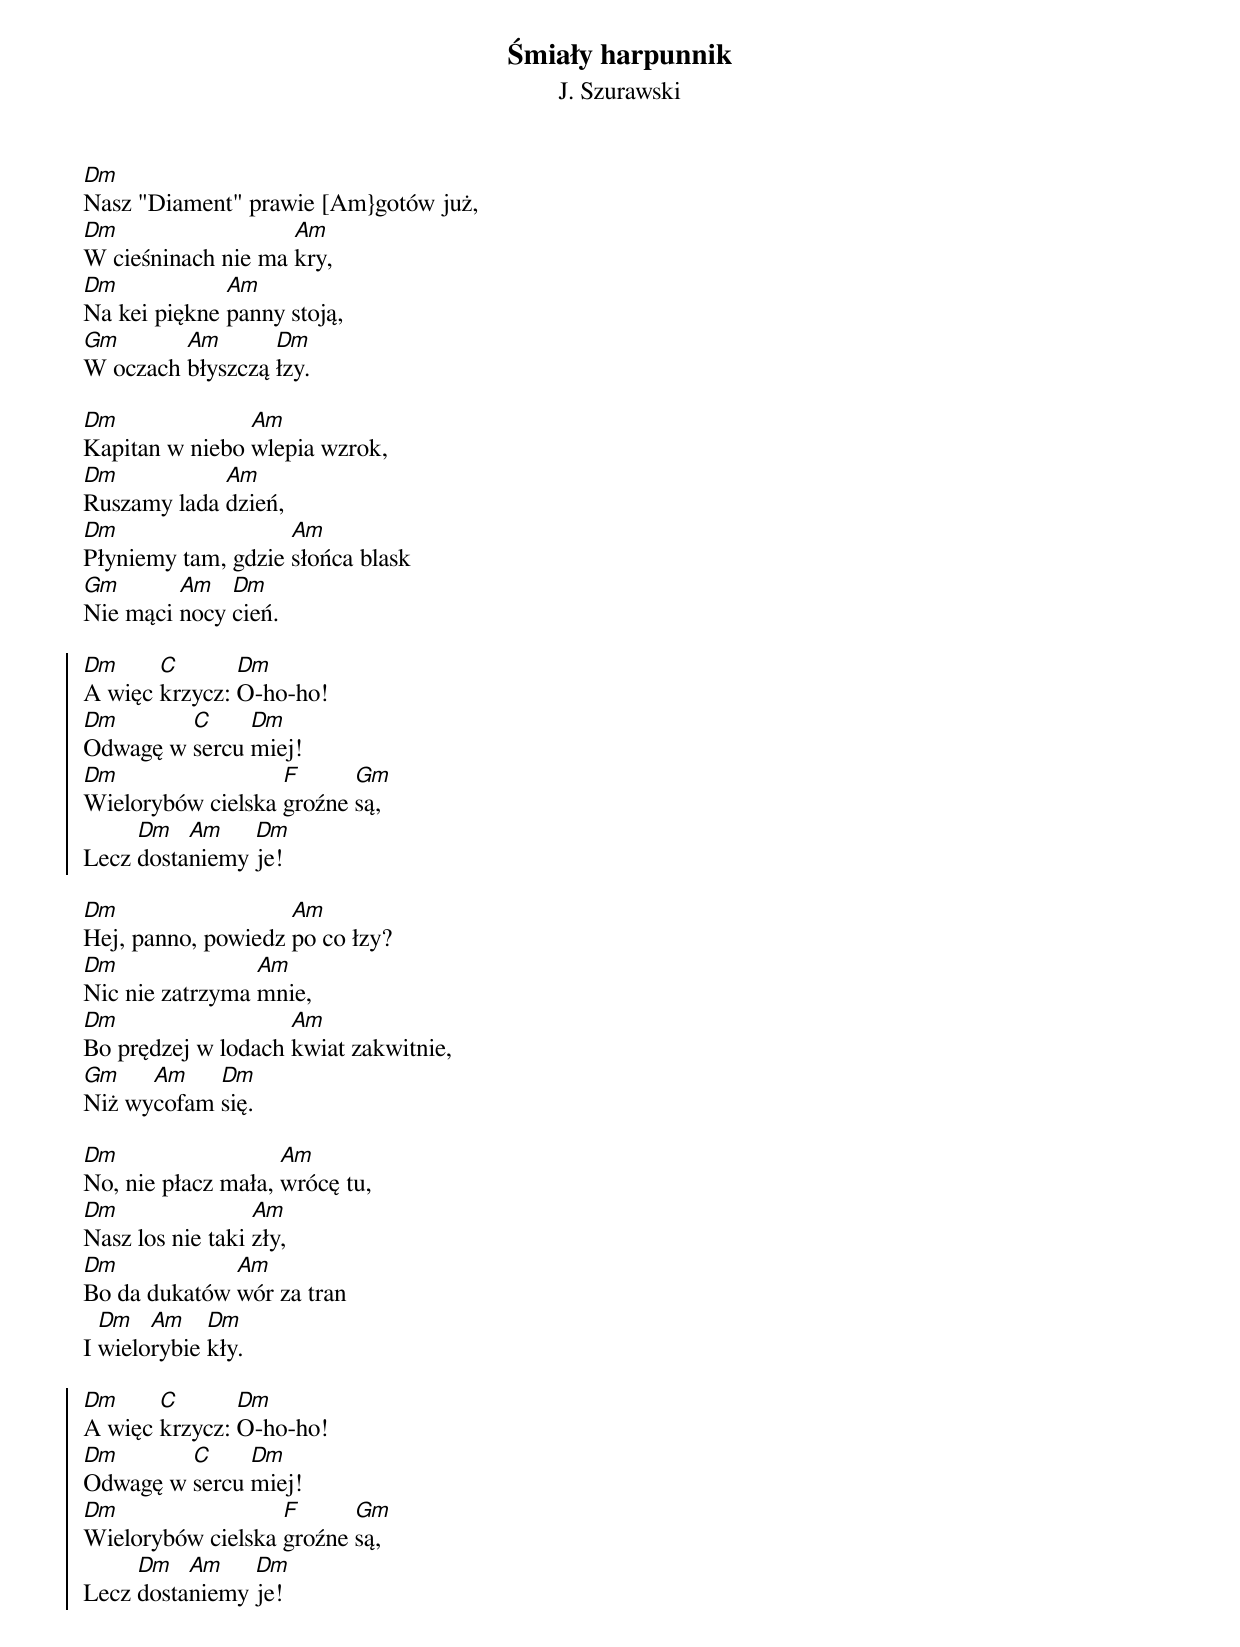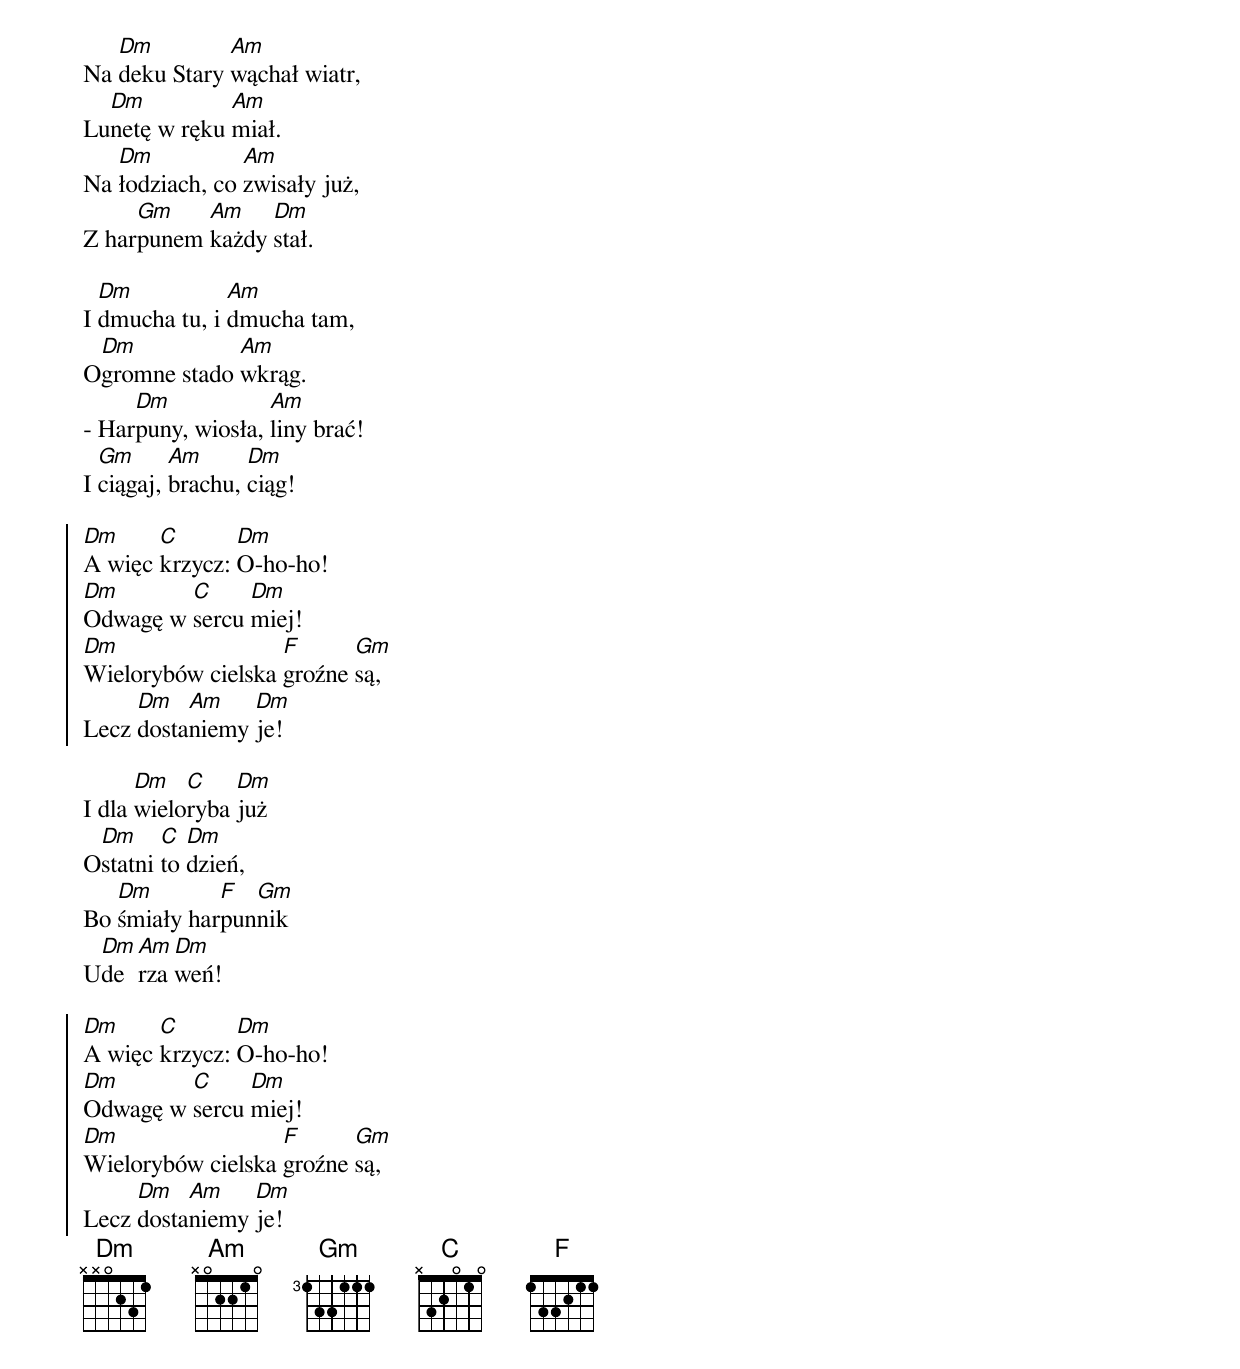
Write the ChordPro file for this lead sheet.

{t:Śmiały harpunnik}
{st:J. Szurawski}
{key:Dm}

[Dm]Nasz "Diament" prawie [Am}gotów już,
[Dm]W cieśninach nie ma [Am]kry,
[Dm]Na kei piękne [Am]panny stoją,
[Gm]W oczach [Am]błyszczą [Dm]łzy.

[Dm]Kapitan w niebo [Am]wlepia wzrok,
[Dm]Ruszamy lada [Am]dzień,
[Dm]Płyniemy tam, gdzie [Am]słońca blask
[Gm]Nie mąci [Am]nocy [Dm]cień.

{soc}
[Dm]A więc [C]krzycz: [Dm]O-ho-ho!
[Dm]Odwagę w [C]sercu [Dm]miej!
[Dm]Wielorybów cielska [F]groźne [Gm]są,
Lecz [Dm]dosta[Am]niemy [Dm]je!
{eoc}

[Dm]Hej, panno, powiedz [Am]po co łzy?
[Dm]Nic nie zatrzyma [Am]mnie,
[Dm]Bo prędzej w lodach [Am]kwiat zakwitnie,
[Gm]Niż wy[Am]cofam [Dm]się.

[Dm]No, nie płacz mała, [Am]wrócę tu,
[Dm]Nasz los nie taki [Am]zły,
[Dm]Bo da dukatów [Am]wór za tran
I [Dm]wielo[Am]rybie [Dm]kły.

{soc}
[Dm]A więc [C]krzycz: [Dm]O-ho-ho!
[Dm]Odwagę w [C]sercu [Dm]miej!
[Dm]Wielorybów cielska [F]groźne [Gm]są,
Lecz [Dm]dosta[Am]niemy [Dm]je!
{eoc}

Na [Dm]deku Stary [Am]wąchał wiatr,
Lu[Dm]netę w ręku [Am]miał.
Na [Dm]łodziach, co [Am]zwisały już,
Z har[Gm]punem [Am]każdy [Dm]stał.

I [Dm]dmucha tu, i [Am]dmucha tam,
O[Dm]gromne stado [Am]wkrąg.
- Har[Dm]puny, wiosła, [Am]liny brać!
I [Gm]ciągaj, [Am]brachu, [Dm]ciąg!

{soc}
[Dm]A więc [C]krzycz: [Dm]O-ho-ho!
[Dm]Odwagę w [C]sercu [Dm]miej!
[Dm]Wielorybów cielska [F]groźne [Gm]są,
Lecz [Dm]dosta[Am]niemy [Dm]je!
{eoc}

I dla [Dm]wielo[C]ryba [Dm]już
O[Dm]statni [C]to [Dm]dzień,
Bo [Dm]śmiały har[F]pun[Gm]nik
U[Dm]de[Am]rza [Dm]weń!

{soc}
[Dm]A więc [C]krzycz: [Dm]O-ho-ho!
[Dm]Odwagę w [C]sercu [Dm]miej!
[Dm]Wielorybów cielska [F]groźne [Gm]są,
Lecz [Dm]dosta[Am]niemy [Dm]je!
{eoc}
